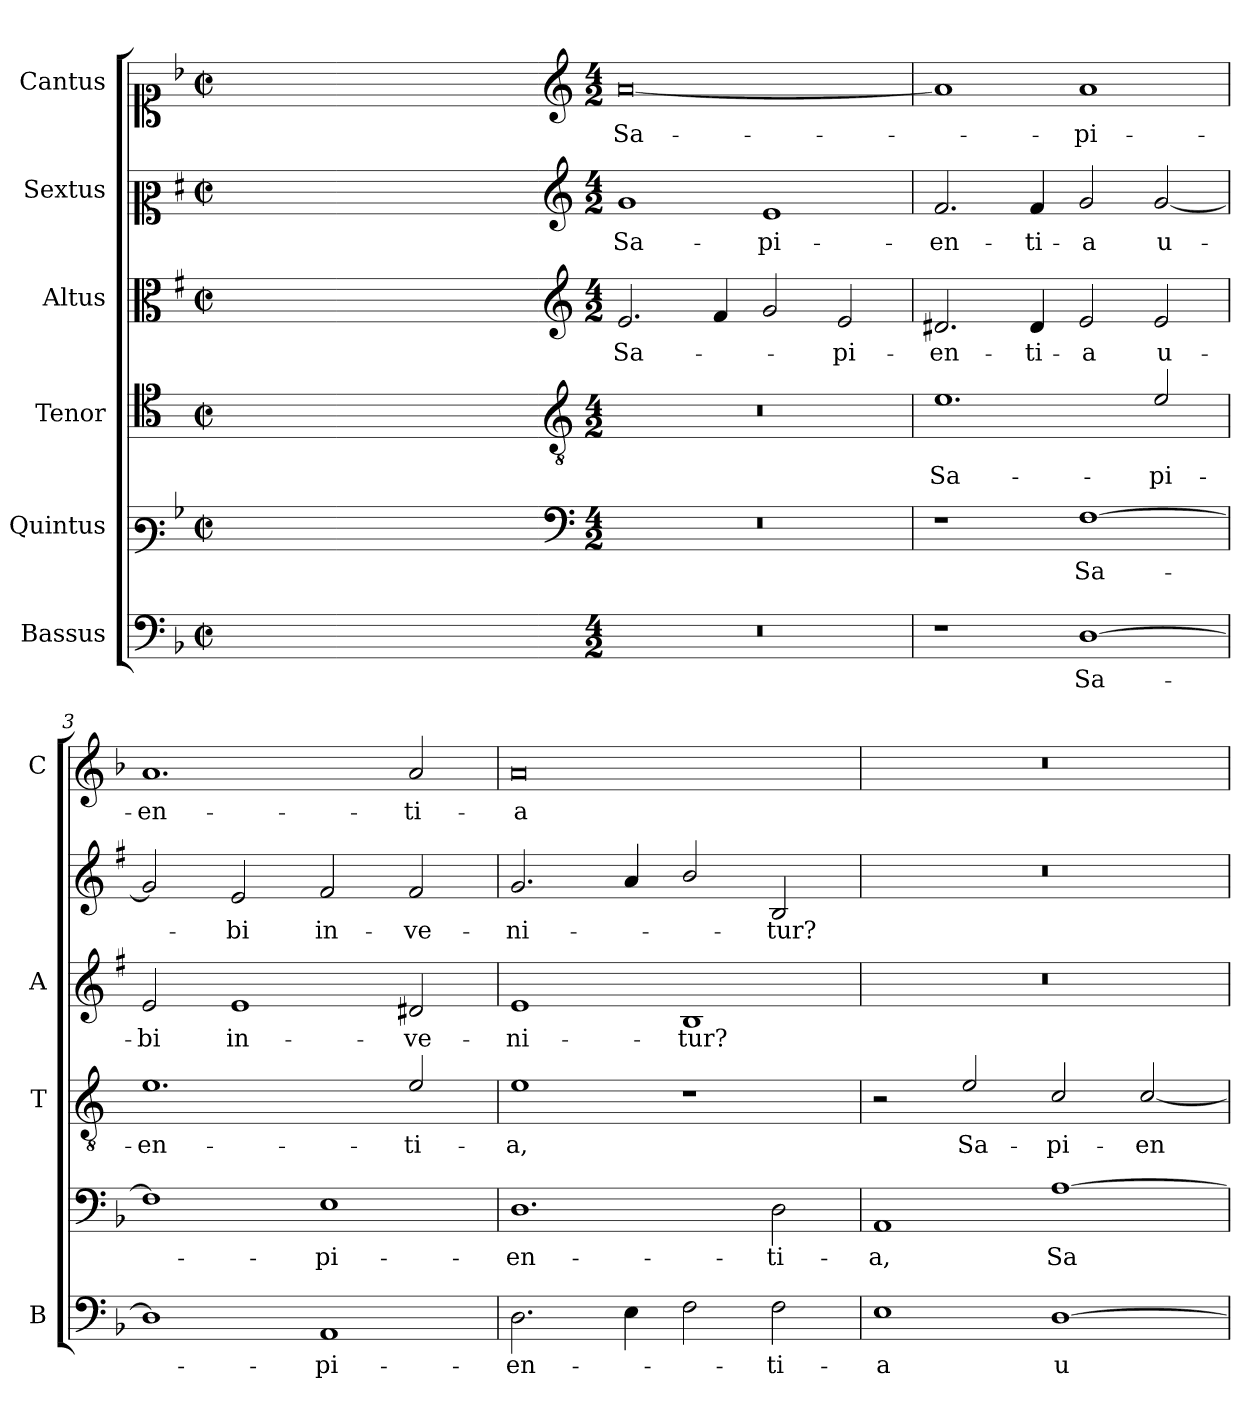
**kern	**text	**kern	**text	**kern	**text	**kern	**text	**kern	**text	**kern	**text
*part6	*part6	*part5	*part5	*part4	*part4	*part3	*part3	*part2	*part2	*part1	*part1
*staff6	*staff6	*staff5	*staff5	*staff4	*staff4	*staff3	*staff3	*staff2	*staff2	*staff1	*staff1
*I"Bassus	*	*I"Quintus	*	*I"Tenor	*	*I"Altus	*	*I"Sextus	*	*I"Cantus	*
*I'B	*	*	*	*I'T	*	*I'A	*	*	*	*I'C	*
*clefF4	*	*clefF3	*	*clefC4	*	*clefC3	*	*clefC2	*	*clefC1	*
*	*	*	*	*ITrd4c7	*	*ITrd1c2	*	*ITrd1c2	*	*	*
*k[b-]	*	*k[b-]	*	*k[b-]	*	*k[b-]	*	*k[b-]	*	*k[b-]	*
*F:	*	*F:	*	*F:	*	*F:	*	*F:	*	*F:	*
*M2/2	*	*M2/2	*	*M2/2	*	*M2/2	*	*M2/2	*	*M2/2	*
*met(c|)	*	*met(c|)	*	*met(c|)	*	*met(c|)	*	*met(c|)	*	*met(c|)	*
=	=	=	=	=	=	=	=	=	=	=	=
1ryy	.	1ryy	.	1ryy	.	1ryy	.	1ryy	.	1ryy	.
=1X-	=1X-	=1X-	=1X-	=1X-	=1X-	=1X-	=1X-	=1X-	=1X-	=1X-	=1X-
4ryy	.	4ryy	.	4ryy	.	4ryy	.	4ryy	.	4ryy	.
4ryy	.	4ryy	.	4ryy	.	4ryy	.	4ryy	.	4ryy	.
4ryy	.	4ryy	.	4ryy	.	4ryy	.	4ryy	.	4ryy	.
4ryy	.	4ryy	.	4ryy	.	4ryy	.	4ryy	.	4ryy	.
=1-	=1-	=1-	=1-	=1-	=1-	=1-	=1-	=1-	=1-	=1-	=1-
*	*	*clefF4	*	*clefGv2	*	*clefG2	*	*clefG2	*	*clefG2	*
*M4/2	*	*M4/2	*	*M4/2	*	*M4/2	*	*M4/2	*	*M4/2	*
!	!	!	!	!	!	!	!LO:LY:b	!	!LO:LY:b	!	!LO:LY:b
0r	.	0r	.	0r	.	2.d/	Sa-	1f	Sa-	[0a	Sa-
.	.	.	.	.	.	4e/	.	.	.	.	.
!	!	!	!	!	!	!	!	!	!LO:LY:b	!	!
.	.	.	.	.	.	2f/	.	1d	-pi-	.	.
!	!	!	!	!	!	!	!LO:LY:b	!	!	!	!
.	.	.	.	.	.	2d/	-pi-	.	.	.	.
=2	=2	=2	=2	=2	=2	=2	=2	=2	=2	=2	=2
!	!	!	!	!	!LO:LY:b	!	!LO:LY:b	!	!LO:LY:b	!	!
1r	.	1r	.	1.A	Sa-	2.c#X/	-en-	2.e/	-en-	1a]	.
!	!	!	!	!	!	!	!LO:LY:b	!	!LO:LY:b	!	!
.	.	.	.	.	.	4c#/	-ti-	4e/	-ti-	.	.
!	!LO:LY:b	!	!LO:LY:b	!	!	!	!LO:LY:b	!	!LO:LY:b	!	!LO:LY:b
[1D	Sa-	[1F	Sa-	.	.	2d/	-a	2f/	-a	1a	-pi-
!	!	!	!	!	!LO:LY:b	!	!LO:LY:b	!	!LO:LY:b	!	!
.	.	.	.	2A/	-pi-	2d/	u-	[2f/	u-	.	.
=3	=3	=3	=3	=3	=3	=3	=3	=3	=3	=3	=3
!	!	!	!	!	!LO:LY:b	!	!LO:LY:b	!	!	!	!LO:LY:b
1D]	.	1F]	.	1.A	-en-	2d/	-bi	2f/]	.	1.a	-en-
!	!	!	!	!	!	!	!LO:LY:b	!	!LO:LY:b	!	!
.	.	.	.	.	.	1d	in-	2d/	-bi	.	.
!	!LO:LY:b	!	!LO:LY:b	!	!	!	!	!	!LO:LY:b	!	!
1AA	-pi-	1E	-pi-	.	.	.	.	2e/	in-	.	.
!	!	!	!	!	!LO:LY:b	!	!LO:LY:b	!	!LO:LY:b	!	!LO:LY:b
.	.	.	.	2A/	-ti-	2c#X/	-ve-	2e/	-ve-	2a/	-ti-
=4	=4	=4	=4	=4	=4	=4	=4	=4	=4	=4	=4
!	!LO:LY:b	!	!LO:LY:b	!	!LO:LY:b	!	!LO:LY:b	!	!LO:LY:b	!	!LO:LY:b
2.D\	-en-	1.D	-en-	1A	-a,	1d	-ni-	2.f/	-ni-	0a	-a
4E\	.	.	.	.	.	.	.	4g/	.	.	.
!	!	!	!	!	!	!	!LO:LY:b	!	!	!	!
2F\	.	.	.	1r	.	1A	-tur?	2a/	.	.	.
!	!LO:LY:b	!	!LO:LY:b	!	!	!	!	!	!LO:LY:b	!	!
2F\	-ti-	2D\	-ti-	.	.	.	.	2A/	-tur?	.	.
=5	=5	=5	=5	=5	=5	=5	=5	=5	=5	=5	=5
!	!LO:LY:b	!	!LO:LY:b	!	!	!	!	!	!	!	!
1E	-a	1AA	-a,	2r	.	0r	.	0r	.	0r	.
!	!	!	!	!	!LO:LY:b	!	!	!	!	!	!
.	.	.	.	2A/	Sa-	.	.	.	.	.	.
!	!LO:LY:b	!	!LO:LY:b	!	!LO:LY:b	!	!	!	!	!	!
[1D	u-	[1A	Sa-	2F/	-pi-	.	.	.	.	.	.
!	!	!	!	!	!LO:LY:b	!	!	!	!	!	!
.	.	.	.	[2F/	-en-	.	.	.	.	.	.
=	=	=	=	=	=	=	=	=	=	=	=
*-	*-	*-	*-	*-	*-	*-	*-	*-	*-	*-	*-
